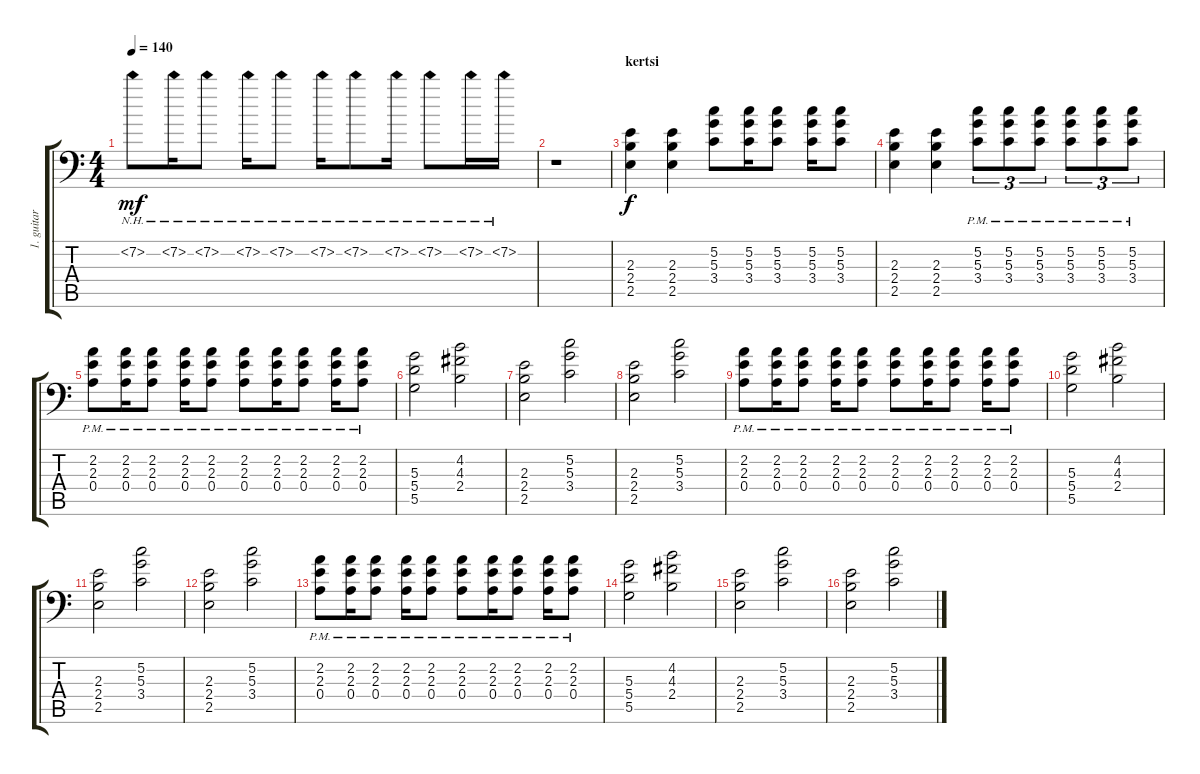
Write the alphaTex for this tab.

\track ("1. guitar" "1. guitar") {instrument distortionguitar}
\staff {score tabs}
\tuning (B3 G3 D3 A2 D2 A1) {hide}
\ts (4 4)
\tempo 140
\clef f4
\ks c
7.2{nh}.8{dy mf} 7.2{nh}.16 7.2{nh}.8 7.2{nh}.16 7.2{nh}.8 7.2{nh}.16 7.2{nh}.8 7.2{nh}.16 7.2{nh}.8 7.2{nh}.16 7.2{nh}.16 |
r.1 |
\section ("" "kertsi")
(2.3 2.4 2.5).4{dy f} (2.3 2.4 2.5).4 (5.2 5.3 3.4).8 (5.2 5.3 3.4).16 (5.2 5.3 3.4).8 (5.2 5.3 3.4).16 (5.2 5.3 3.4).8 |
(2.3 2.4 2.5).4 (2.3 2.4 2.5).4 (5.2{pm} 5.3{pm} 3.4{pm}).8{tu (3 2)} (5.2{pm} 5.3{pm} 3.4{pm}).8{tu (3 2)} (5.2{pm} 5.3{pm} 3.4{pm}).8{tu (3 2)} (5.2{pm} 5.3{pm} 3.4{pm}).8{tu (3 2)} (5.2{pm} 5.3{pm} 3.4{pm}).8{tu (3 2)} (5.2{pm} 5.3{pm} 3.4{pm}).8{tu (3 2)} |
(2.2{pm} 2.3{pm} 0.4{pm}).8 (2.2{pm} 2.3{pm} 0.4{pm}).16 (2.2{pm} 2.3{pm} 0.4{pm}).8 (2.2{pm} 2.3{pm} 0.4{pm}).16 (2.2{pm} 2.3{pm} 0.4{pm}).8 (2.2{pm} 2.3{pm} 0.4{pm}).8 (2.2{pm} 2.3{pm} 0.4{pm}).16 (2.2{pm} 2.3{pm} 0.4{pm}).8 (2.2{pm} 2.3{pm} 0.4{pm}).16 (2.2{pm} 2.3{pm} 0.4{pm}).8 |
(5.3 5.4 5.5).2 (4.2 4.3 2.4).2 |
(2.3 2.4 2.5).2 (5.2 5.3 3.4).2 |
(2.3 2.4 2.5).2 (5.2 5.3 3.4).2 |
(2.2{pm} 2.3{pm} 0.4{pm}).8 (2.2{pm} 2.3{pm} 0.4{pm}).16 (2.2{pm} 2.3{pm} 0.4{pm}).8 (2.2{pm} 2.3{pm} 0.4{pm}).16 (2.2{pm} 2.3{pm} 0.4{pm}).8 (2.2{pm} 2.3{pm} 0.4{pm}).8 (2.2{pm} 2.3{pm} 0.4{pm}).16 (2.2{pm} 2.3{pm} 0.4{pm}).8 (2.2{pm} 2.3{pm} 0.4{pm}).16 (2.2{pm} 2.3{pm} 0.4{pm}).8 |
(5.3 5.4 5.5).2 (4.2 4.3 2.4).2 |
(2.3 2.4 2.5).2 (5.2 5.3 3.4).2 |
(2.3 2.4 2.5).2 (5.2 5.3 3.4).2 |
(2.2{pm} 2.3{pm} 0.4{pm}).8 (2.2{pm} 2.3{pm} 0.4{pm}).16 (2.2{pm} 2.3{pm} 0.4{pm}).8 (2.2{pm} 2.3{pm} 0.4{pm}).16 (2.2{pm} 2.3{pm} 0.4{pm}).8 (2.2{pm} 2.3{pm} 0.4{pm}).8 (2.2{pm} 2.3{pm} 0.4{pm}).16 (2.2{pm} 2.3{pm} 0.4{pm}).8 (2.2{pm} 2.3{pm} 0.4{pm}).16 (2.2{pm} 2.3{pm} 0.4{pm}).8 |
(5.3 5.4 5.5).2 (4.2 4.3 2.4).2 |
(2.3 2.4 2.5).2 (5.2 5.3 3.4).2 |
(2.3 2.4 2.5).2 (5.2 5.3 3.4).2
